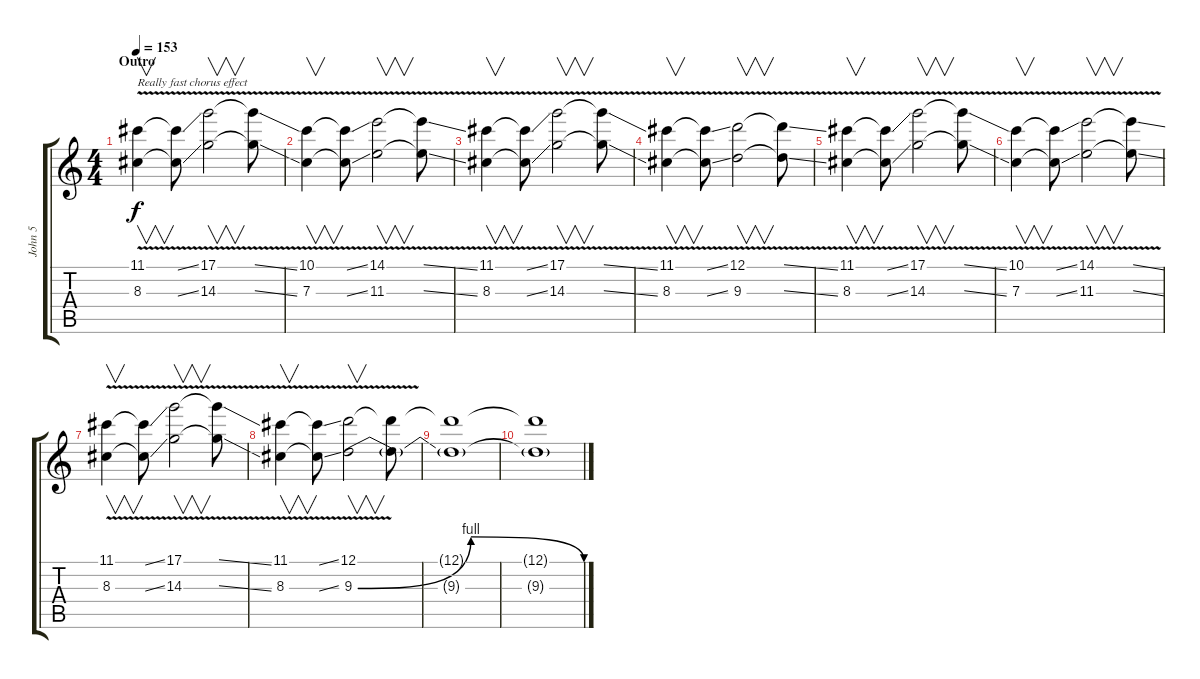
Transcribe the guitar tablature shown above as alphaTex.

\track ("John 5" "John 5") {instrument overdrivenguitar}
\staff {score tabs}
\tuning (D4 A3 F3 C3 G2 C2) {hide}
\ts (4 4)
\section ("" "Outro")
\tempo 153
\clef g2
\ks c
(11.1 8.3{v}).4{v txt "Really fast chorus effect" dy f} (11.1{ss t} 8.3{ss t}).8 (17.1 14.3{v}).2{v} (17.1{ss t} 14.3{ss t}).8 |
(10.1 7.3{v}).4{v} (10.1{ss t} 7.3{ss t}).8 (14.1 11.3{v}).2{v} (14.1{ss t} 11.3{ss t}).8 |
(11.1 8.3{v}).4{v} (11.1{ss t} 8.3{ss t}).8 (17.1 14.3{v}).2{v} (17.1{ss t} 14.3{ss t}).8 |
(11.1 8.3{v}).4{v} (11.1{ss t} 8.3{ss t}).8 (12.1 9.3{v}).2{v} (12.1{ss t} 9.3{ss t}).8 |
(11.1 8.3{v}).4{v} (11.1{ss t} 8.3{ss t}).8 (17.1 14.3{v}).2{v} (17.1{ss t} 14.3{ss t}).8 |
(10.1 7.3{v}).4{v} (10.1{ss t} 7.3{ss t}).8 (14.1 11.3{v}).2{v} (14.1{ss t} 11.3{ss t}).8 |
(11.1 8.3{v}).4{v} (11.1{ss t} 8.3{ss t}).8 (17.1 14.3{v}).2{v} (17.1{ss t} 14.3{ss t}).8 |
(11.1 8.3{v}).4{v} (11.1{ss t} 8.3{ss t}).8 (12.1 9.3{be (bendrelease 0 0 25 4 37 4 60 0) v}).2{v} (12.1{t} 9.3{t}).8 |
(12.1{t} 9.3{t}).1 |
(12.1{t} 9.3{t}).1
